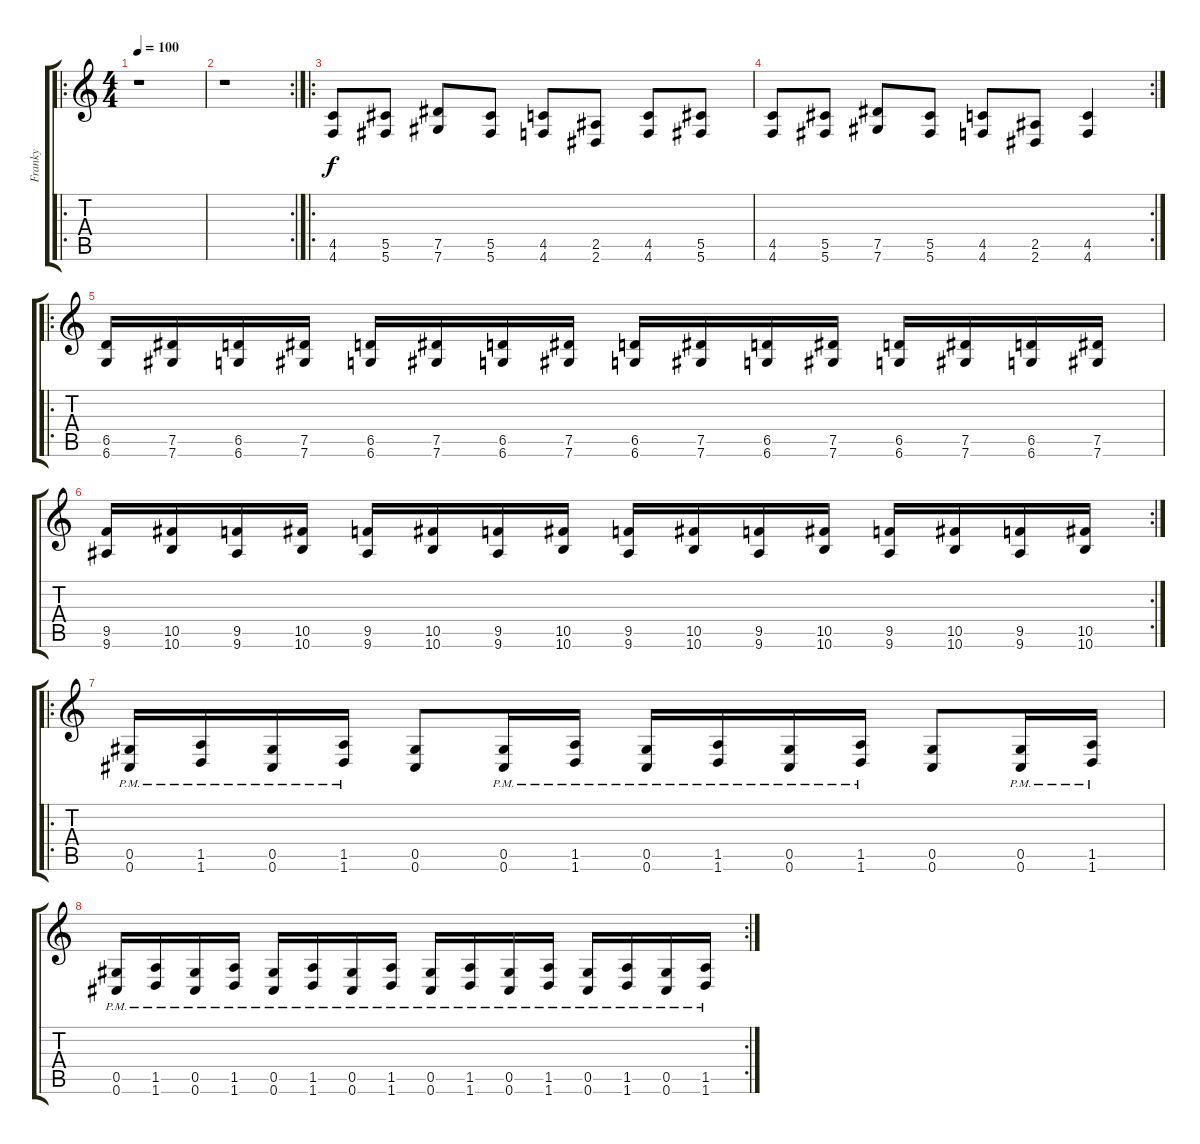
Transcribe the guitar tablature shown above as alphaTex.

\track ("Franky" "Franky") {instrument distortionguitar}
\staff {score tabs}
\tuning (Eb4 Bb3 Gb3 Db3 Ab2 Db2) {hide}
\ro
\ts (4 4)
\tempo 100
\clef g2
\ks c
r.1{dy f} |
\rc 2
r.1 |
\ro
(4.5 4.6).8 (5.5 5.6).8 (7.5 7.6).8 (5.5 5.6).8 (4.5 4.6).8 (2.5 2.6).8 (4.5 4.6).8 (5.5 5.6).8 |
\rc 2
(4.5 4.6).8 (5.5 5.6).8 (7.5 7.6).8 (5.5 5.6).8 (4.5 4.6).8 (2.5 2.6).8 (4.5 4.6).4 |
\ro
(6.5 6.6).16 (7.5 7.6).16 (6.5 6.6).16 (7.5 7.6).16 (6.5 6.6).16 (7.5 7.6).16 (6.5 6.6).16 (7.5 7.6).16 (6.5 6.6).16 (7.5 7.6).16 (6.5 6.6).16 (7.5 7.6).16 (6.5 6.6).16 (7.5 7.6).16 (6.5 6.6).16 (7.5 7.6).16 |
\rc 2
(9.5 9.6).16 (10.5 10.6).16 (9.5 9.6).16 (10.5 10.6).16 (9.5 9.6).16 (10.5 10.6).16 (9.5 9.6).16 (10.5 10.6).16 (9.5 9.6).16 (10.5 10.6).16 (9.5 9.6).16 (10.5 10.6).16 (9.5 9.6).16 (10.5 10.6).16 (9.5 9.6).16 (10.5 10.6).16 |
\ro
(0.5{pm} 0.6{pm}).16 (1.5{pm} 1.6{pm}).16 (0.5{pm} 0.6{pm}).16 (1.5{pm} 1.6{pm}).16 (0.5 0.6).8 (0.5{pm} 0.6{pm}).16 (1.5{pm} 1.6{pm}).16 (0.5{pm} 0.6{pm}).16 (1.5{pm} 1.6{pm}).16 (0.5{pm} 0.6{pm}).16 (1.5{pm} 1.6{pm}).16 (0.5 0.6).8 (0.5{pm} 0.6{pm}).16 (1.5{pm} 1.6{pm}).16 |
\rc 2
(0.5{pm} 0.6{pm}).16 (1.5{pm} 1.6{pm}).16 (0.5{pm} 0.6{pm}).16 (1.5{pm} 1.6{pm}).16 (0.5{pm} 0.6{pm}).16 (1.5{pm} 1.6{pm}).16 (0.5{pm} 0.6{pm}).16 (1.5{pm} 1.6{pm}).16 (0.5{pm} 0.6{pm}).16 (1.5{pm} 1.6{pm}).16 (0.5{pm} 0.6{pm}).16 (1.5{pm} 1.6{pm}).16 (0.5{pm} 0.6{pm}).16 (1.5{pm} 1.6{pm}).16 (0.5{pm} 0.6{pm}).16 (1.5{pm} 1.6{pm}).16
